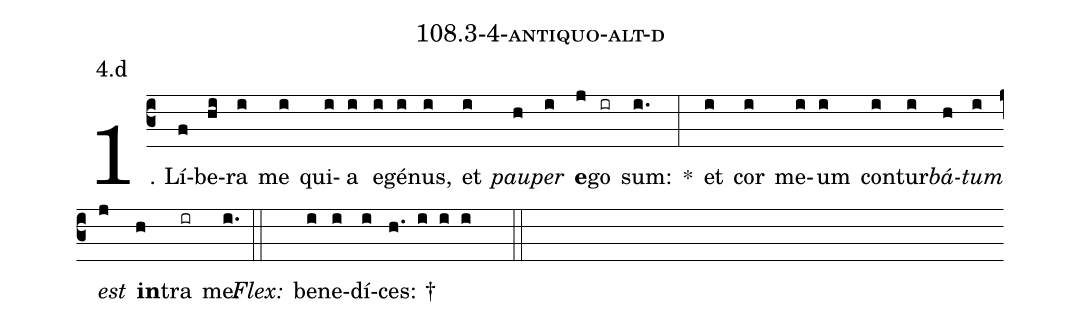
name: 108.3-4-antiquo-alt-d;
annotation: 4.d;
%%
(c3)1. Lí(f)be(hi)ra(i) me(i) qui(i)a(i) e(i)gé(i)nus,(i) et(i) <i>pau</i>(h)<i>per</i>(i) <b>e</b>(j)go(ir) sum:(i.) *(:) et(i) cor(i) me(i)um(i) con(i)tur(i)<i>bá</i>(h)<i>tum</i>(i) <i>est</i>(j) <b>in</b>(h)tra(ir) me.(i.) (::)
<i>Flex:</i>()  be(i)ne(i)dí(i)ces: †(h. i i i  ::)
